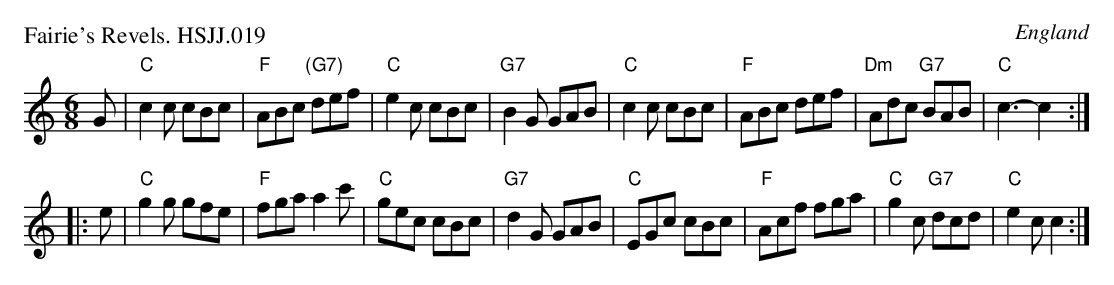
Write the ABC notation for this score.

X:1
M:6/8
L:1/8
P: Fairie's Revels. HSJJ.019
O:England
K:C
   G | "C"c2c cBc | "F"ABc "(G7)"def | "C"e2c cBc | "G7"B2G GAB | "C"c2c cBc | "F"ABc def | "Dm"Adc "G7"BAB | "C"c3- c2 :|
|: e | "C"g2g gfe | "F"fga       a2c'| "C"gec cBc | "G7"d2G GAB | "C"EGc cBc | "F"Acf fga |  "C"g2c "G7"dcd | "C"e2c c2 :|]
